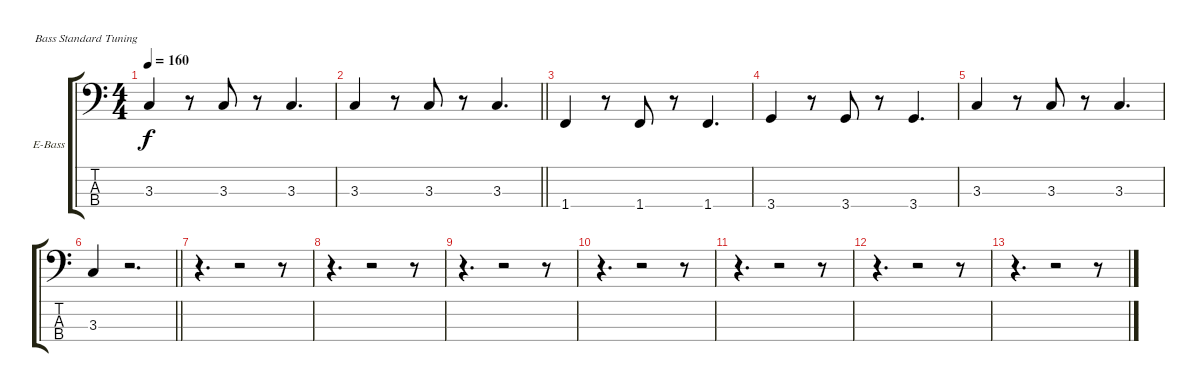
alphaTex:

\bracketExtendMode groupsimilarinstruments
\firstSystemTrackNameOrientation horizontal
\otherSystemsTrackNameOrientation horizontal
\track ("Бас-гитара" "E-Bass") {instrument electricbassfinger}
\staff {score tabs}
\tuning (G2 D2 A1 E1)
\ts (4 4)
\tempo 160
\clef f4
\ks c
3.3.4{dy f} r.8 3.3.8 r.8 3.3.4{d} |
\barLineRight lightlight
3.3.4 r.8 3.3.8 r.8 3.3.4{d} |
1.4.4 r.8 1.4.8 r.8 1.4.4{d} |
3.4.4 r.8 3.4.8 r.8 3.4.4{d} |
3.3.4 r.8 3.3.8 r.8 3.3.4{d} |
\barLineRight lightlight
3.3.4 r.2{d} |
r.4{d} r.2 r.8 |
r.4{d} r.2 r.8 |
r.4{d} r.2 r.8 |
r.4{d} r.2 r.8 |
r.4{d} r.2 r.8 |
r.4{d} r.2 r.8 |
r.4{d} r.2 r.8
